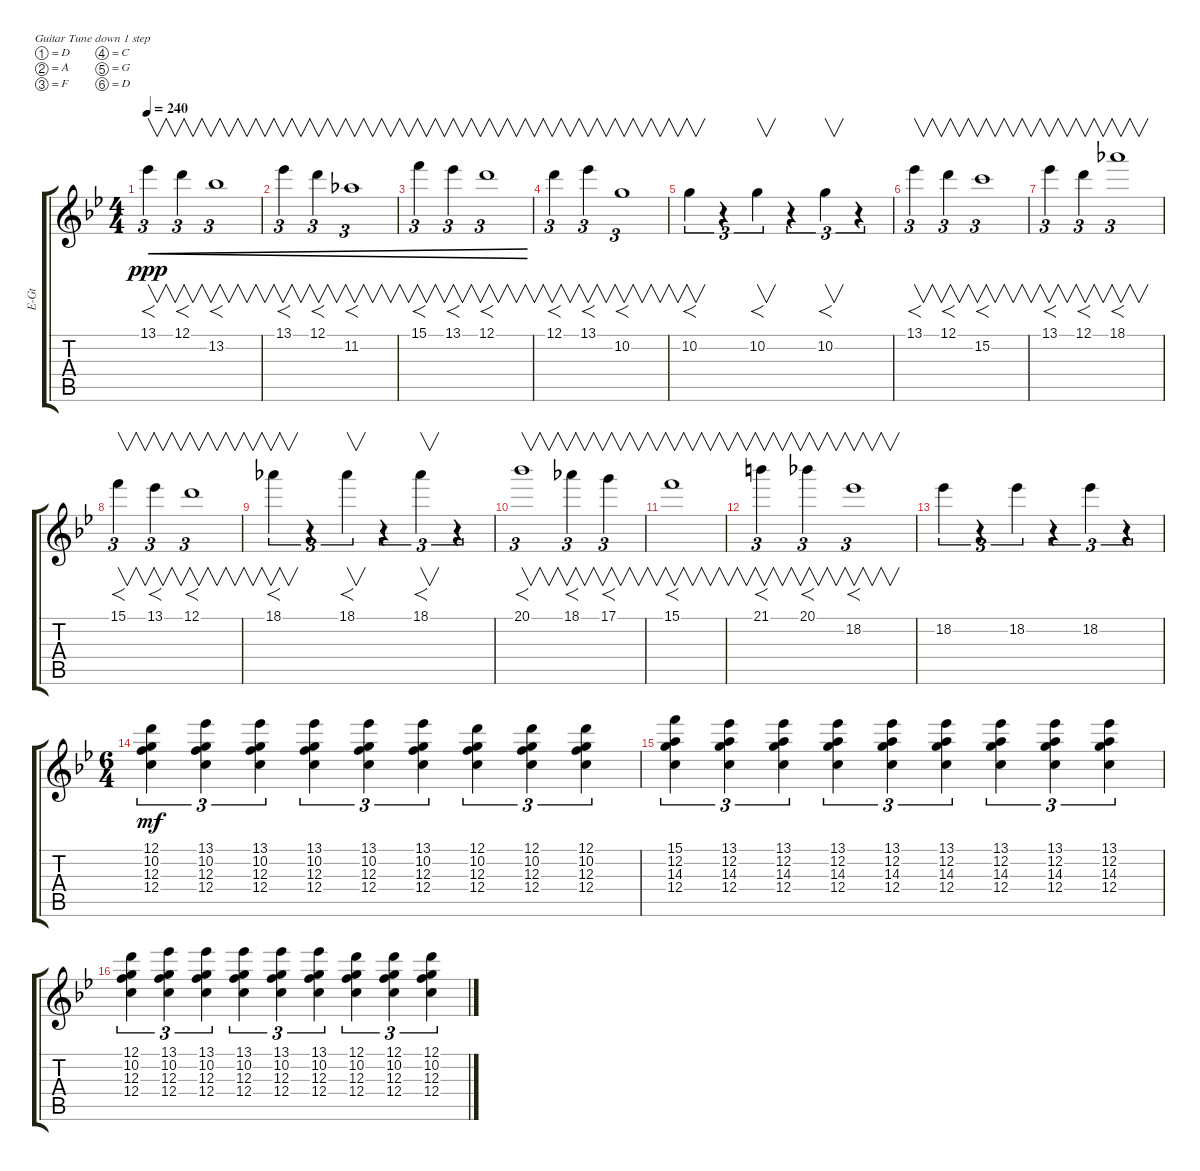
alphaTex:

\defaultSystemsLayout 4
\bracketExtendMode groupsimilarinstruments
\otherSystemsTrackNameOrientation horizontal
\track ("Electric Guitar" "E-Gt") {instrument overdrivenguitar}
\staff {score tabs}
\tuning (D4 A3 F3 C3 G2 D2)
\ts (4 4)
\tempo 240
\clef g2
\ks bb
13.1{acc forcenatural}.4{f v tu (3 2) cre dy ppp beam Down} 12.1{acc forcenatural}.4{f v tu (3 2) cre beam Down} 13.2{acc forcenatural}.1{f v tu (3 2) cre beam Down} |
13.1{acc forcenatural}.4{f v tu (3 2) cre beam Down} 12.1{acc forcenatural}.4{f v tu (3 2) cre beam Down} 11.2{acc b}.1{f v tu (3 2) cre beam Down} |
15.1{acc forcenatural}.4{f v tu (3 2) cre beam Down} 13.1{acc forcenatural}.4{f v tu (3 2) cre beam Down} 12.1{acc forcenatural}.1{f v tu (3 2) cre beam Down} |
12.1{acc forcenatural}.4{f v tu (3 2) beam Down} 13.1{acc forcenatural}.4{f v tu (3 2) beam Down} 10.2{acc forcenatural}.1{f v tu (3 2) beam Down} |
10.2{acc forcenatural}.4{f v tu (3 2) beam Down} r.4{tu (3 2) beam Down} 10.2{acc forcenatural}.4{f v tu (3 2) beam Down} r.4{tu (3 2) beam Down} 10.2{acc forcenatural}.4{f v tu (3 2) beam Down} r.4{tu (3 2) beam Down} |
13.1{acc forcenatural}.4{f v tu (3 2) beam Down} 12.1{acc forcenatural}.4{f v tu (3 2) beam Down} 15.2{acc forcenatural}.1{f v tu (3 2) beam Down} |
13.1{acc forcenatural}.4{f v tu (3 2) beam Down} 12.1{acc forcenatural}.4{f v tu (3 2) beam Down} 18.1{acc b}.1{f v tu (3 2) beam Down} |
15.1{acc forcenatural}.4{f v tu (3 2) beam Down} 13.1{acc forcenatural}.4{f v tu (3 2) beam Down} 12.1{acc forcenatural}.1{f v tu (3 2) beam Down} |
18.1{acc b}.4{f v tu (3 2) beam Down} r.4{tu (3 2) beam Down} 18.1{acc b}.4{f v tu (3 2) beam Down} r.4{tu (3 2) beam Down} 18.1{acc b}.4{f v tu (3 2) beam Down} r.4{tu (3 2) beam Down} |
20.1{acc forcenatural}.1{f v tu (3 2) beam Down} 18.1{acc b}.4{f v tu (3 2) beam Down} 17.1{acc forcenatural}.4{f v tu (3 2) beam Down} |
15.1{acc forcenatural}.1{f v beam Down} |
21.1{acc #}.4{f v tu (3 2) beam Down} 20.1{acc forcenatural}.4{f v tu (3 2) beam Down} 18.2{acc forcenatural}.1{f v tu (3 2) beam Down} |
18.2{acc forcenatural}.4{tu (3 2) beam Down} r.4{tu (3 2) beam Down} 18.2{acc forcenatural}.4{tu (3 2) beam Down} r.4{tu (3 2) beam Down} 18.2{acc forcenatural}.4{tu (3 2) beam Down} r.4{tu (3 2) beam Down} |
\ts (6 4)
(12.1{acc forcenatural} 12.4{acc forcenatural} 12.3{acc forcenatural} 10.2{acc forcenatural}).4{tu (3 2) dy mf beam Down} (13.1{acc forcenatural} 12.4{acc forcenatural} 12.3{acc forcenatural} 10.2{acc forcenatural}).4{tu (3 2) beam Down} (13.1{acc forcenatural} 12.4{acc forcenatural} 12.3{acc forcenatural} 10.2{acc forcenatural}).4{tu (3 2) beam Down} (13.1{acc forcenatural} 12.4{acc forcenatural} 12.3{acc forcenatural} 10.2{acc forcenatural}).4{tu (3 2) beam Down} (13.1{acc forcenatural} 12.4{acc forcenatural} 12.3{acc forcenatural} 10.2{acc forcenatural}).4{tu (3 2) beam Down} (13.1{acc forcenatural} 12.4{acc forcenatural} 12.3{acc forcenatural} 10.2{acc forcenatural}).4{tu (3 2) beam Down} (12.1{acc forcenatural} 12.4{acc forcenatural} 12.3{acc forcenatural} 10.2{acc forcenatural}).4{tu (3 2) beam Down} (12.1{acc forcenatural} 12.4{acc forcenatural} 12.3{acc forcenatural} 10.2{acc forcenatural}).4{tu (3 2) beam Down} (12.1{acc forcenatural} 12.4{acc forcenatural} 12.3{acc forcenatural} 10.2{acc forcenatural}).4{tu (3 2) beam Down} |
(15.1{acc forcenatural} 12.2{acc forcenatural} 14.3{acc forcenatural} 12.4{acc forcenatural}).4{tu (3 2) beam Down} (13.1{acc forcenatural} 12.2{acc forcenatural} 14.3{acc forcenatural} 12.4{acc forcenatural}).4{tu (3 2) beam Down} (13.1{acc forcenatural} 12.2{acc forcenatural} 14.3{acc forcenatural} 12.4{acc forcenatural}).4{tu (3 2) beam Down} (13.1{acc forcenatural} 12.2{acc forcenatural} 14.3{acc forcenatural} 12.4{acc forcenatural}).4{tu (3 2) beam Down} (13.1{acc forcenatural} 12.2{acc forcenatural} 14.3{acc forcenatural} 12.4{acc forcenatural}).4{tu (3 2) beam Down} (13.1{acc forcenatural} 12.2{acc forcenatural} 14.3{acc forcenatural} 12.4{acc forcenatural}).4{tu (3 2) beam Down} (13.1{acc forcenatural} 12.2{acc forcenatural} 14.3{acc forcenatural} 12.4{acc forcenatural}).4{tu (3 2) beam Down} (13.1{acc forcenatural} 12.2{acc forcenatural} 14.3{acc forcenatural} 12.4{acc forcenatural}).4{tu (3 2) beam Down} (13.1{acc forcenatural} 12.2{acc forcenatural} 14.3{acc forcenatural} 12.4{acc forcenatural}).4{tu (3 2) beam Down} |
(12.1{acc forcenatural} 12.4{acc forcenatural} 12.3{acc forcenatural} 10.2{acc forcenatural}).4{tu (3 2) beam Down} (13.1{acc forcenatural} 12.4{acc forcenatural} 12.3{acc forcenatural} 10.2{acc forcenatural}).4{tu (3 2) beam Down} (13.1{acc forcenatural} 12.4{acc forcenatural} 12.3{acc forcenatural} 10.2{acc forcenatural}).4{tu (3 2) beam Down} (13.1{acc forcenatural} 12.4{acc forcenatural} 12.3{acc forcenatural} 10.2{acc forcenatural}).4{tu (3 2) beam Down} (13.1{acc forcenatural} 12.4{acc forcenatural} 12.3{acc forcenatural} 10.2{acc forcenatural}).4{tu (3 2) beam Down} (13.1{acc forcenatural} 12.4{acc forcenatural} 12.3{acc forcenatural} 10.2{acc forcenatural}).4{tu (3 2) beam Down} (12.1{acc forcenatural} 12.4{acc forcenatural} 12.3{acc forcenatural} 10.2{acc forcenatural}).4{tu (3 2) beam Down} (12.1{acc forcenatural} 12.4{acc forcenatural} 12.3{acc forcenatural} 10.2{acc forcenatural}).4{tu (3 2) beam Down} (12.1{acc forcenatural} 12.4{acc forcenatural} 12.3{acc forcenatural} 10.2{acc forcenatural}).4{tu (3 2) beam Down}
